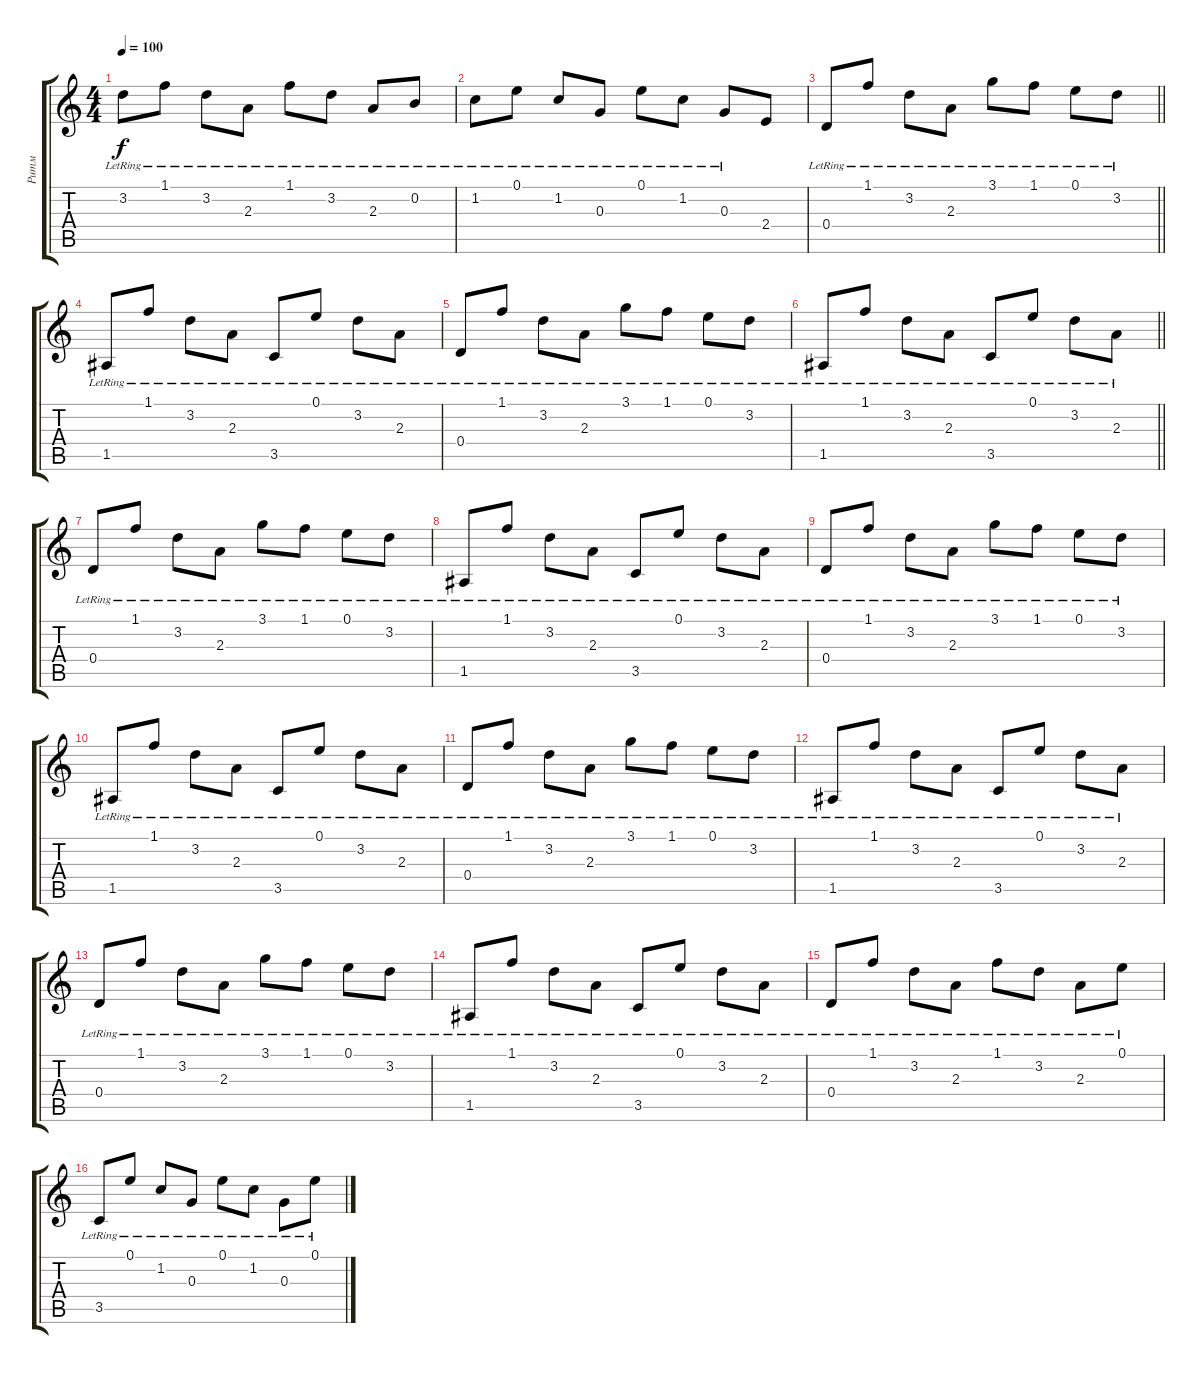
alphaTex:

\track ("Ритм" "Ритм") {instrument electricguitarclean}
\staff {score tabs}
\tuning (E4 B3 G3 D3 A2 E2) {hide}
\ts (4 4)
\tempo 100
\clef g2
\ks c
3.2{lr}.8{dy f} 1.1{lr}.8 3.2{lr}.8 2.3{lr}.8 1.1{lr}.8 3.2{lr}.8 2.3{lr}.8 0.2{lr}.8 |
1.2{lr}.8 0.1{lr}.8 1.2{lr}.8 0.3{lr}.8 0.1{lr}.8 1.2{lr}.8 0.3{lr}.8 2.4.8 |
\barLineRight lightlight
0.4{lr}.8 1.1{lr}.8 3.2{lr}.8 2.3{lr}.8 3.1{lr}.8 1.1{lr}.8 0.1{lr}.8 3.2{lr}.8 |
1.5{lr}.8 1.1{lr}.8 3.2{lr}.8 2.3{lr}.8 3.5{lr}.8 0.1{lr}.8 3.2{lr}.8 2.3{lr}.8 |
0.4{lr}.8 1.1{lr}.8 3.2{lr}.8 2.3{lr}.8 3.1{lr}.8 1.1{lr}.8 0.1{lr}.8 3.2{lr}.8 |
\barLineRight lightlight
1.5{lr}.8 1.1{lr}.8 3.2{lr}.8 2.3{lr}.8 3.5{lr}.8 0.1{lr}.8 3.2{lr}.8 2.3{lr}.8 |
0.4{lr}.8 1.1{lr}.8 3.2{lr}.8 2.3{lr}.8 3.1{lr}.8 1.1{lr}.8 0.1{lr}.8 3.2{lr}.8 |
1.5{lr}.8 1.1{lr}.8 3.2{lr}.8 2.3{lr}.8 3.5{lr}.8 0.1{lr}.8 3.2{lr}.8 2.3{lr}.8 |
0.4{lr}.8 1.1{lr}.8 3.2{lr}.8 2.3{lr}.8 3.1{lr}.8 1.1{lr}.8 0.1{lr}.8 3.2{lr}.8 |
1.5{lr}.8 1.1{lr}.8 3.2{lr}.8 2.3{lr}.8 3.5{lr}.8 0.1{lr}.8 3.2{lr}.8 2.3{lr}.8 |
0.4{lr}.8 1.1{lr}.8 3.2{lr}.8 2.3{lr}.8 3.1{lr}.8 1.1{lr}.8 0.1{lr}.8 3.2{lr}.8 |
1.5{lr}.8 1.1{lr}.8 3.2{lr}.8 2.3{lr}.8 3.5{lr}.8 0.1{lr}.8 3.2{lr}.8 2.3{lr}.8 |
0.4{lr}.8 1.1{lr}.8 3.2{lr}.8 2.3{lr}.8 3.1{lr}.8 1.1{lr}.8 0.1{lr}.8 3.2{lr}.8 |
1.5{lr}.8 1.1{lr}.8 3.2{lr}.8 2.3{lr}.8 3.5{lr}.8 0.1{lr}.8 3.2{lr}.8 2.3{lr}.8 |
0.4{lr}.8 1.1{lr}.8 3.2{lr}.8 2.3{lr}.8 1.1{lr}.8 3.2{lr}.8 2.3{lr}.8 0.1{lr}.8 |
3.5{lr}.8 0.1{lr}.8 1.2{lr}.8 0.3{lr}.8 0.1{lr}.8 1.2{lr}.8 0.3{lr}.8 0.1{lr}.8
